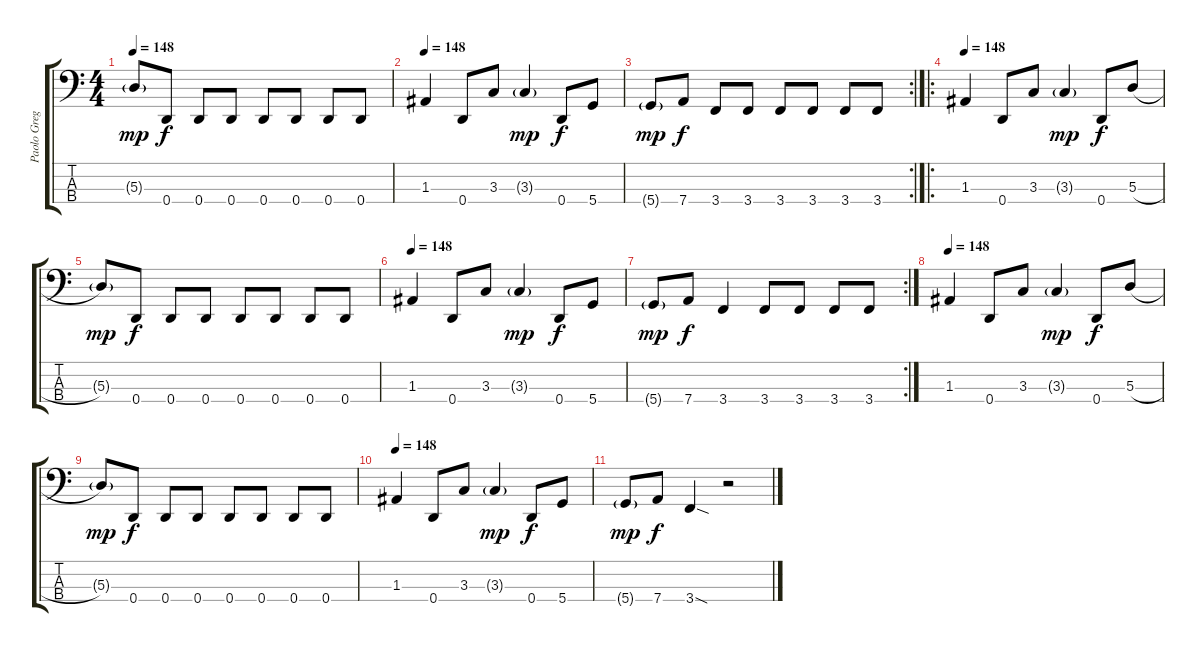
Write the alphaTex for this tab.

\track ("Paolo Gregoletto" "Paolo Greg") {instrument electricbasspick}
\staff {score tabs}
\tuning (G2 D2 A1 D1) {hide}
\ts (4 4)
\tempo 148
\clef f4
\ks c
5.3{g}.8{dy mp} 0.4.8{dy f} 0.4.8 0.4.8 0.4.8 0.4.8 0.4.8 0.4.8 |
\tempo 148
1.3.4 0.4.8 3.3.8 3.3{g}.4{dy mp} 0.4.8{dy f} 5.4.8 |
\rc 2
5.4{g}.8{dy mp} 7.4.8{dy f} 3.4.8 3.4.8 3.4.8 3.4.8 3.4.8 3.4.8 |
\ro
\tempo 148
1.3.4 0.4.8 3.3.8 3.3{g}.4{dy mp} 0.4.8{dy f} 5.3{h}.8 |
5.3{g}.8{dy mp} 0.4.8{dy f} 0.4.8 0.4.8 0.4.8 0.4.8 0.4.8 0.4.8 |
\tempo 148
1.3.4 0.4.8 3.3.8 3.3{g}.4{dy mp} 0.4.8{dy f} 5.4.8 |
\rc 2
5.4{g}.8{dy mp} 7.4.8{dy f} 3.4.4 3.4.8 3.4.8 3.4.8 3.4.8 |
\tempo 148
1.3.4 0.4.8 3.3.8 3.3{g}.4{dy mp} 0.4.8{dy f} 5.3{h}.8 |
5.3{g}.8{dy mp} 0.4.8{dy f} 0.4.8 0.4.8 0.4.8 0.4.8 0.4.8 0.4.8 |
\tempo 148
1.3.4 0.4.8 3.3.8 3.3{g}.4{dy mp} 0.4.8{dy f} 5.4.8 |
5.4{g}.8{dy mp} 7.4.8{dy f} 3.4{sod}.4 r.2
